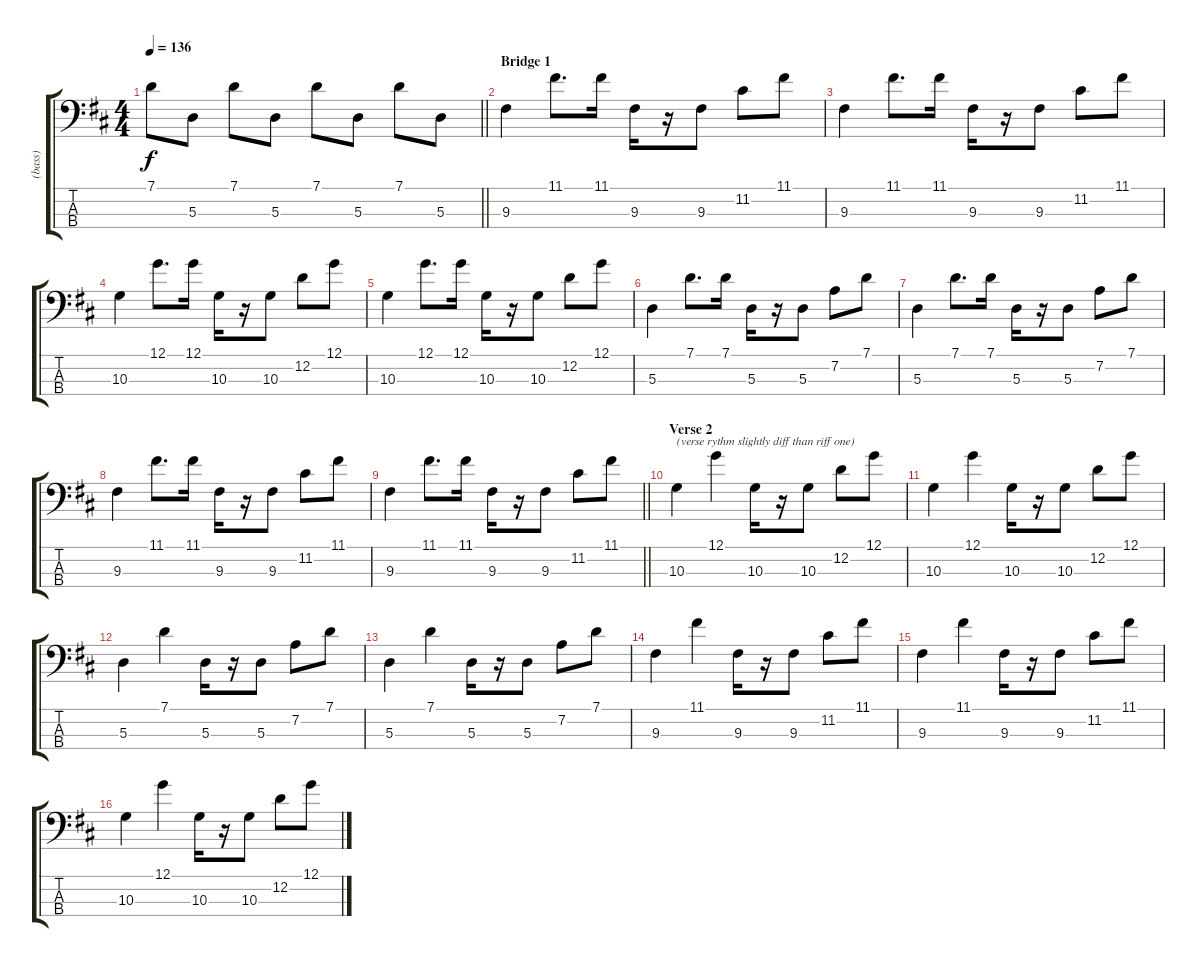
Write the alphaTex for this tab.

\track ("(bass)" "(bass)") {instrument electricbasspick}
\staff {score tabs}
\tuning (G2 D2 A1 D1) {hide}
\ts (4 4)
\tempo 136
\clef f4
\barLineRight lightlight
\ks d
7.1.8{dy f} 5.3.8 7.1.8 5.3.8 7.1.8 5.3.8 7.1.8 5.3.8 |
\section ("" "Bridge 1")
9.3.4 11.1.8{d} 11.1.16 9.3.16 r.16 9.3.8 11.2.8 11.1.8 |
9.3.4 11.1.8{d} 11.1.16 9.3.16 r.16 9.3.8 11.2.8 11.1.8 |
10.3.4 12.1.8{d} 12.1.16 10.3.16 r.16 10.3.8 12.2.8 12.1.8 |
10.3.4 12.1.8{d} 12.1.16 10.3.16 r.16 10.3.8 12.2.8 12.1.8 |
5.3.4 7.1.8{d} 7.1.16 5.3.16 r.16 5.3.8 7.2.8 7.1.8 |
5.3.4 7.1.8{d} 7.1.16 5.3.16 r.16 5.3.8 7.2.8 7.1.8 |
9.3.4 11.1.8{d} 11.1.16 9.3.16 r.16 9.3.8 11.2.8 11.1.8 |
\barLineRight lightlight
9.3.4 11.1.8{d} 11.1.16 9.3.16 r.16 9.3.8 11.2.8 11.1.8 |
\section ("" "Verse 2")
10.3.4{txt "(verse rythm slightly diff than riff one)"} 12.1.4 10.3.16 r.16 10.3.8 12.2.8 12.1.8 |
10.3.4 12.1.4 10.3.16 r.16 10.3.8 12.2.8 12.1.8 |
5.3.4 7.1.4 5.3.16 r.16 5.3.8 7.2.8 7.1.8 |
5.3.4 7.1.4 5.3.16 r.16 5.3.8 7.2.8 7.1.8 |
9.3.4 11.1.4 9.3.16 r.16 9.3.8 11.2.8 11.1.8 |
9.3.4 11.1.4 9.3.16 r.16 9.3.8 11.2.8 11.1.8 |
10.3.4 12.1.4 10.3.16 r.16 10.3.8 12.2.8 12.1.8
